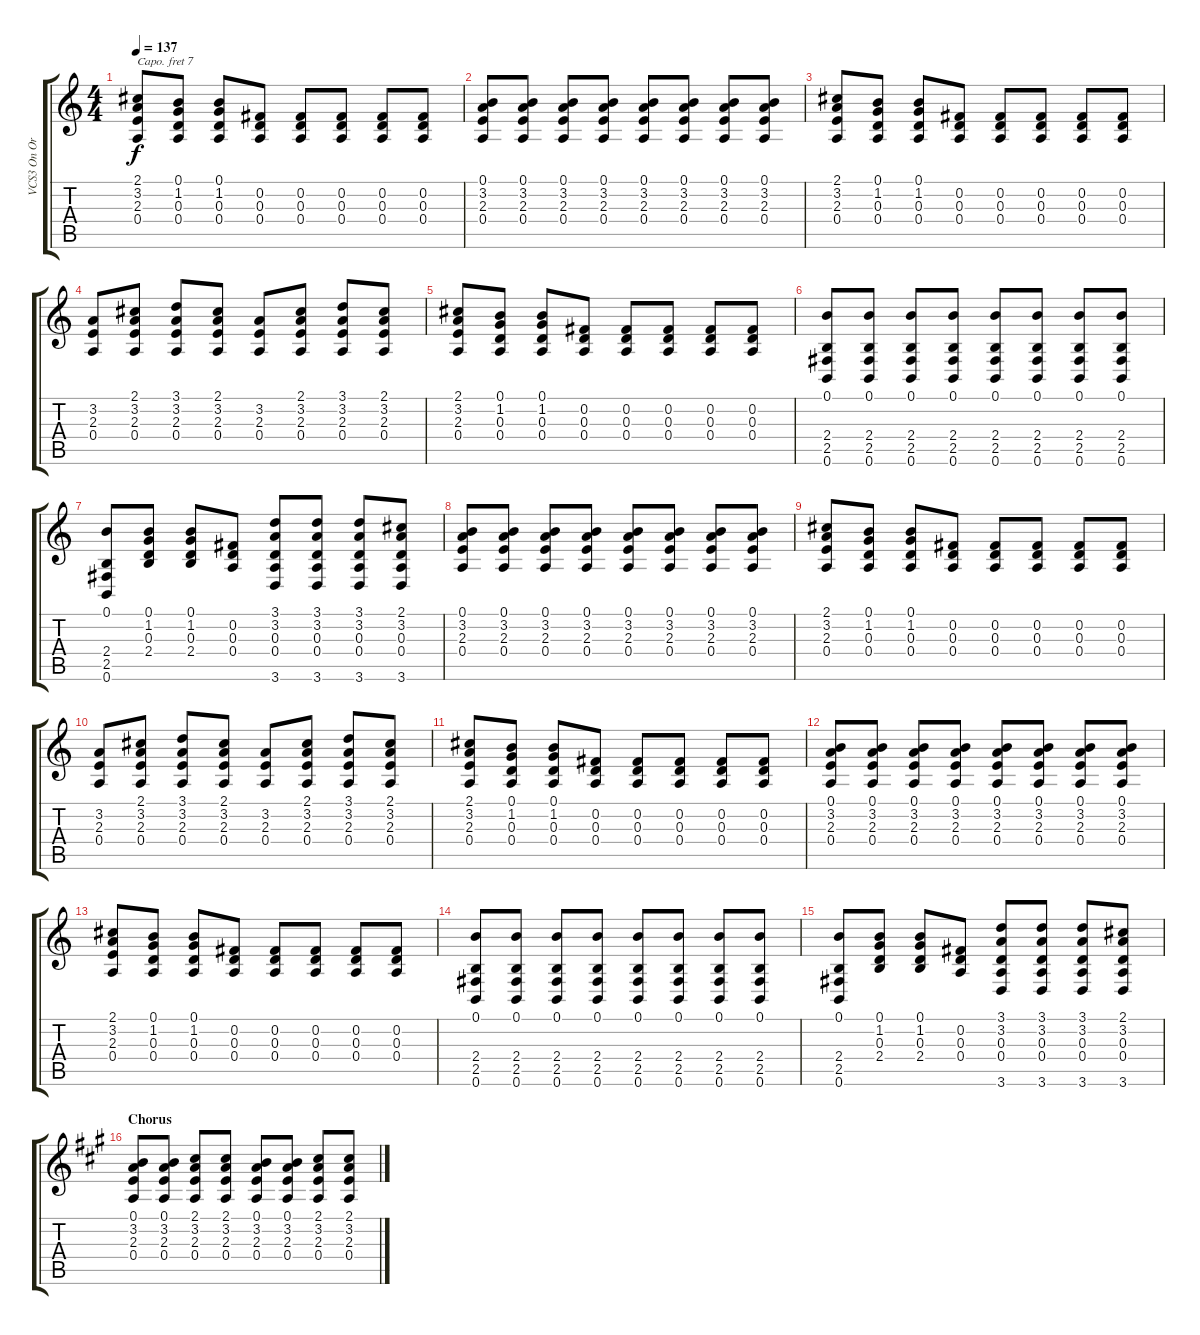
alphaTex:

\track ("VCS3 On Organ" "VCS3 On Or") {instrument churchorgan}
\staff {score tabs}
\capo 7
\tuning (E4 B3 G3 D3 A2 E2) {hide}
\ts (4 4)
\tempo 137
\clef g2
\ks c
(2.1 3.2 2.3 0.4).8{dy f} (0.1 1.2 0.3 0.4).8 (0.1 1.2 0.3 0.4).8 (0.2 0.3 0.4).8 (0.2 0.3 0.4).8 (0.2 0.3 0.4).8 (0.2 0.3 0.4).8 (0.2 0.3 0.4).8 |
(0.1 3.2 2.3 0.4).8 (0.1 3.2 2.3 0.4).8 (0.1 3.2 2.3 0.4).8 (0.1 3.2 2.3 0.4).8 (0.1 3.2 2.3 0.4).8 (0.1 3.2 2.3 0.4).8 (0.1 3.2 2.3 0.4).8 (0.1 3.2 2.3 0.4).8 |
(2.1 3.2 2.3 0.4).8 (0.1 1.2 0.3 0.4).8 (0.1 1.2 0.3 0.4).8 (0.2 0.3 0.4).8 (0.2 0.3 0.4).8 (0.2 0.3 0.4).8 (0.2 0.3 0.4).8 (0.2 0.3 0.4).8 |
(3.2 2.3 0.4).8 (2.1 3.2 2.3 0.4).8 (3.1 3.2 2.3 0.4).8 (2.1 3.2 2.3 0.4).8 (3.2 2.3 0.4).8 (2.1 3.2 2.3 0.4).8 (3.1 3.2 2.3 0.4).8 (2.1 3.2 2.3 0.4).8 |
(2.1 3.2 2.3 0.4).8 (0.1 1.2 0.3 0.4).8 (0.1 1.2 0.3 0.4).8 (0.2 0.3 0.4).8 (0.2 0.3 0.4).8 (0.2 0.3 0.4).8 (0.2 0.3 0.4).8 (0.2 0.3 0.4).8 |
(0.1 2.4 2.5 0.6).8 (0.1 2.4 2.5 0.6).8 (0.1 2.4 2.5 0.6).8 (0.1 2.4 2.5 0.6).8 (0.1 2.4 2.5 0.6).8 (0.1 2.4 2.5 0.6).8 (0.1 2.4 2.5 0.6).8 (0.1 2.4 2.5 0.6).8 |
(0.1 2.4 2.5 0.6).8 (0.1 1.2 0.3 2.4).8 (0.1 1.2 0.3 2.4).8 (0.2 0.3 0.4).8 (3.1 3.2 0.3 0.4 3.6).8 (3.1 3.2 0.3 0.4 3.6).8 (3.1 3.2 0.3 0.4 3.6).8 (2.1 3.2 0.3 0.4 3.6).8 |
(0.1 3.2 2.3 0.4).8 (0.1 3.2 2.3 0.4).8 (0.1 3.2 2.3 0.4).8 (0.1 3.2 2.3 0.4).8 (0.1 3.2 2.3 0.4).8 (0.1 3.2 2.3 0.4).8 (0.1 3.2 2.3 0.4).8 (0.1 3.2 2.3 0.4).8 |
(2.1 3.2 2.3 0.4).8 (0.1 1.2 0.3 0.4).8 (0.1 1.2 0.3 0.4).8 (0.2 0.3 0.4).8 (0.2 0.3 0.4).8 (0.2 0.3 0.4).8 (0.2 0.3 0.4).8 (0.2 0.3 0.4).8 |
(3.2 2.3 0.4).8 (2.1 3.2 2.3 0.4).8 (3.1 3.2 2.3 0.4).8 (2.1 3.2 2.3 0.4).8 (3.2 2.3 0.4).8 (2.1 3.2 2.3 0.4).8 (3.1 3.2 2.3 0.4).8 (2.1 3.2 2.3 0.4).8 |
(2.1 3.2 2.3 0.4).8 (0.1 1.2 0.3 0.4).8 (0.1 1.2 0.3 0.4).8 (0.2 0.3 0.4).8 (0.2 0.3 0.4).8 (0.2 0.3 0.4).8 (0.2 0.3 0.4).8 (0.2 0.3 0.4).8 |
(0.1 3.2 2.3 0.4).8 (0.1 3.2 2.3 0.4).8 (0.1 3.2 2.3 0.4).8 (0.1 3.2 2.3 0.4).8 (0.1 3.2 2.3 0.4).8 (0.1 3.2 2.3 0.4).8 (0.1 3.2 2.3 0.4).8 (0.1 3.2 2.3 0.4).8 |
(2.1 3.2 2.3 0.4).8 (0.1 1.2 0.3 0.4).8 (0.1 1.2 0.3 0.4).8 (0.2 0.3 0.4).8 (0.2 0.3 0.4).8 (0.2 0.3 0.4).8 (0.2 0.3 0.4).8 (0.2 0.3 0.4).8 |
(0.1 2.4 2.5 0.6).8 (0.1 2.4 2.5 0.6).8 (0.1 2.4 2.5 0.6).8 (0.1 2.4 2.5 0.6).8 (0.1 2.4 2.5 0.6).8 (0.1 2.4 2.5 0.6).8 (0.1 2.4 2.5 0.6).8 (0.1 2.4 2.5 0.6).8 |
(0.1 2.4 2.5 0.6).8 (0.1 1.2 0.3 2.4).8 (0.1 1.2 0.3 2.4).8 (0.2 0.3 0.4).8 (3.1 3.2 0.3 0.4 3.6).8 (3.1 3.2 0.3 0.4 3.6).8 (3.1 3.2 0.3 0.4 3.6).8 (2.1 3.2 0.3 0.4 3.6).8 |
\section ("" "Chorus")
\ks a
(0.1 3.2 2.3 0.4).8 (0.1 3.2 2.3 0.4).8 (2.1 3.2 2.3 0.4).8 (2.1 3.2 2.3 0.4).8 (0.1 3.2 2.3 0.4).8 (0.1 3.2 2.3 0.4).8 (2.1 3.2 2.3 0.4).8 (2.1 3.2 2.3 0.4).8
